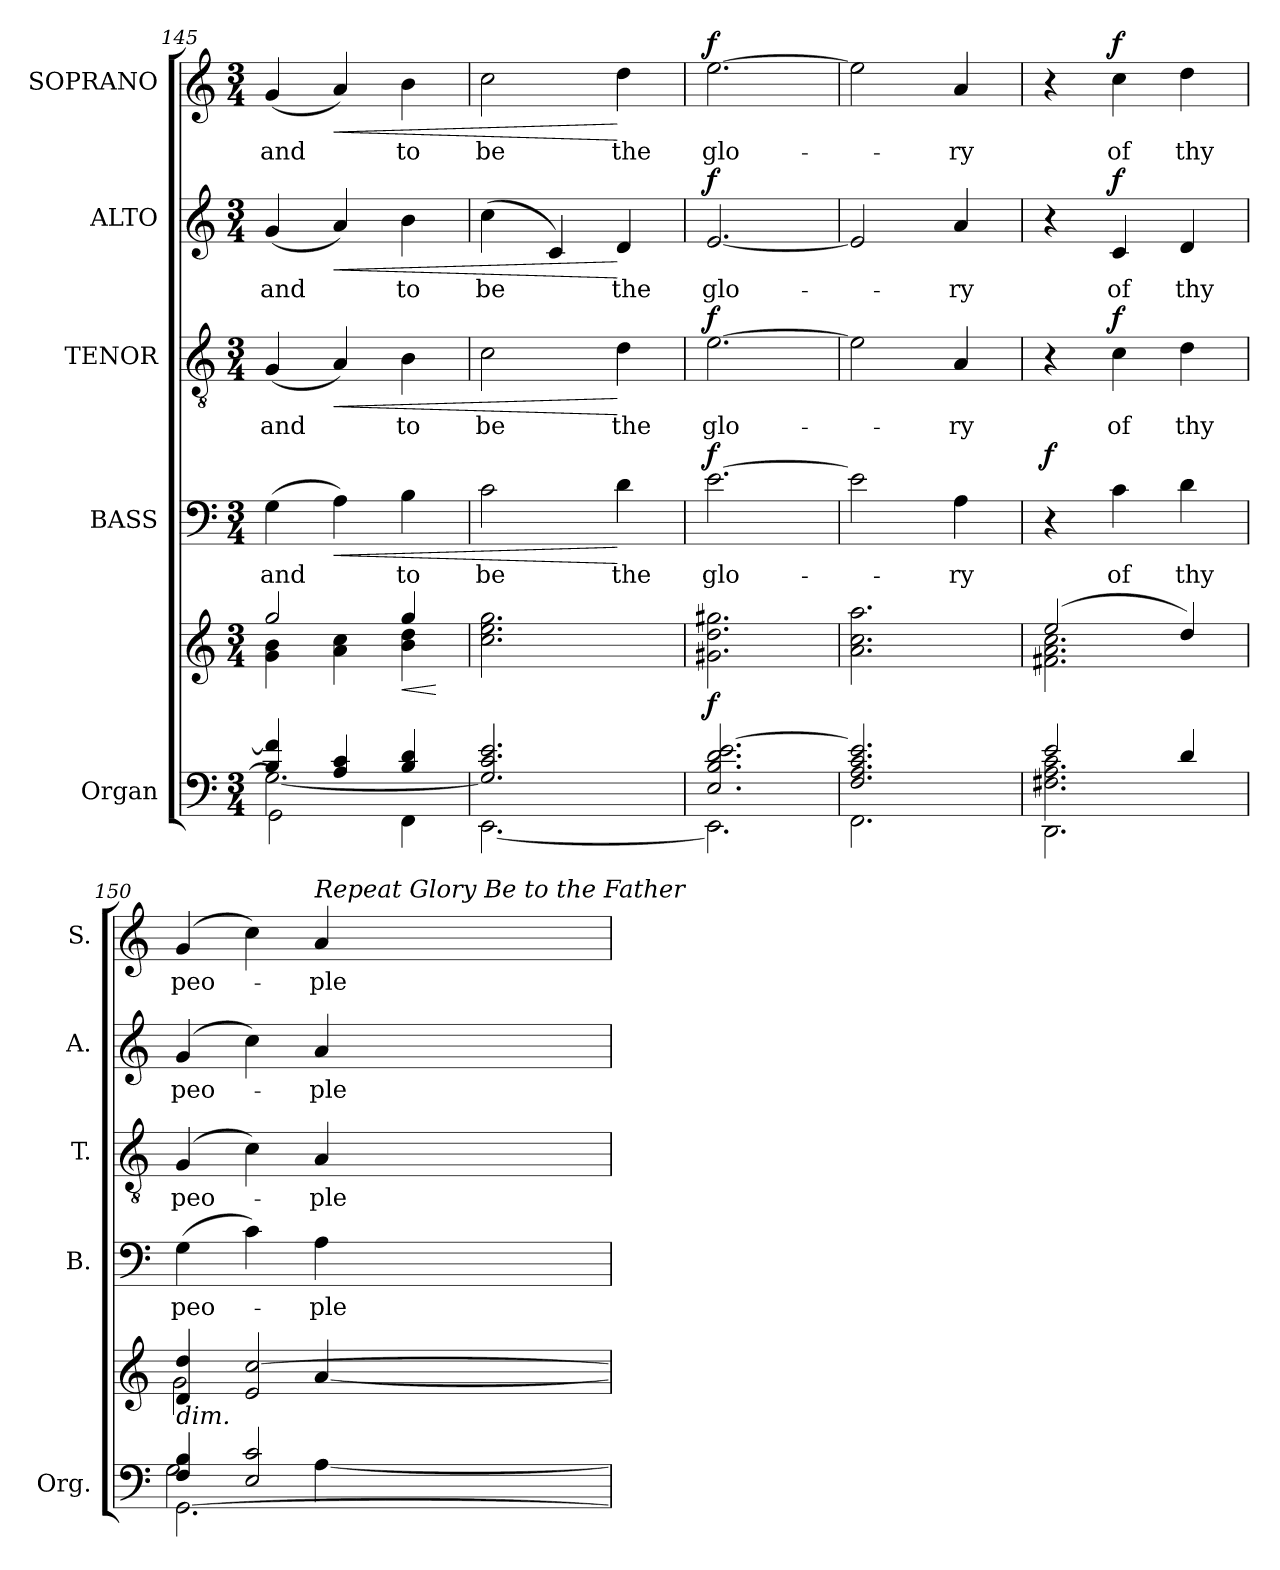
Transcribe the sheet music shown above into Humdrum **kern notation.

**kern	**kern	**dynam	**kern	**text	**dynam	**kern	**text	**dynam	**kern	**text	**dynam	**kern	**text	**dynam
*part5	*part5	*part5	*part4	*part4	*part4	*part3	*part3	*part3	*part2	*part2	*part2	*part1	*part1	*part1
*staff6	*staff5	*staff5/6	*staff4	*staff4	*staff4	*staff3	*staff3	*staff3	*staff2	*staff2	*staff2	*staff1	*staff1	*staff1
*I"Organ	*	*	*I"BASS	*	*	*I"TENOR	*	*	*I"ALTO	*	*	*I"SOPRANO	*	*
*I'Org.	*	*	*I'B.	*	*	*I'T.	*	*	*I'A.	*	*	*I'S.	*	*
*clefF4	*clefG2	*	*clefF4	*	*	*clefGv2	*	*	*clefG2	*	*	*clefG2	*	*
*	*	*	*	*	*	*ITrd7c12	*	*	*	*	*	*	*	*
*k[]	*k[]	*	*k[]	*	*	*k[]	*	*	*k[]	*	*	*k[]	*	*
*C:	*C:	*	*C:	*	*	*C:	*	*	*C:	*	*	*C:	*	*
*M3/4	*M3/4	*	*M3/4	*	*	*M3/4	*	*	*M3/4	*	*	*M3/4	*	*
=145	=145	=145	=145	=145	=145	=145	=145	=145	=145	=145	=145	=145	=145	=145
*^	*^	*	*	*	*	*	*	*	*	*	*	*	*	*
*	*^	*	*	*	*	*	*	*	*	*	*	*	*	*	*	*
!	!	!	!	!	!	!	!LO:LY:b:color=#000000	!	!	!	!	!	!	!	!	!	!
!	!	!	!	!	!	!	!	!	!	!LO:LY:b:color=#000000	!	!	!	!	!	!	!
!	!	!	!	!	!	!	!	!	!	!	!	!	!LO:LY:b:color=#000000	!	!	!	!
!	!	!	!	!	!	!	!	!	!	!	!	!	!	!	!	!LO:LY:b:color=#000000	!
4Bi/ 4fi]	2.Gi\_<	2GGi\	2ggi/	4gi\ 4bi	.	(4Gi\	and	.	(4GGi/	and	.	(4gi/	and	.	(4gi/	and	.
!	!	!	!	!	!	!	!	!LO:HP:b	!	!	!LO:HP:b	!	!	!LO:HP:b	!	!	!LO:HP:b
4Ai/ 4ci	.	.	.	4ai\ 4cci	.	4Ai\)	.	<	4AAi/)	.	<	4ai/)	.	<	4ai/)	.	<
!	!	!	!	!	!LO:HP:b	!	!	!	!	!	!	!	!	!	!	!	!
!	!	!	!	!	!	!	!LO:LY:b:color=#000000	!	!	!	!	!	!	!	!	!	!
!	!	!	!	!	!	!	!	!	!	!LO:LY:b:color=#000000	!	!	!	!	!	!	!
!	!	!	!	!	!	!	!	!	!	!	!	!	!LO:LY:b:color=#000000	!	!	!	!
!	!	!	!	!	!	!	!	!	!	!	!	!	!	!	!	!LO:LY:b:color=#000000	!
4Bi/ 4di	.	4FFi\	4ggi/	4bi\ 4ddi	<	4Bi\	to	.	4BBi\	to	.	4bi\	to	.	4bi\	to	.
*v	*v	*v	*	*	*	*	*	*	*	*	*	*	*	*	*	*	*
*	*v	*v	*	*	*	*	*	*	*	*	*	*	*	*	*
.	.	[	.	.	.	.	.	.	.	.	.	.	.	.
=146	=146	=146	=146	=146	=146	=146	=146	=146	=146	=146	=146	=146	=146	=146
*^	*	*	*	*	*	*	*	*	*	*	*	*	*	*
!	!	!	!	!	!LO:LY:b:color=#000000	!	!	!	!	!	!	!	!	!	!
!	!	!	!	!	!	!	!	!LO:LY:b:color=#000000	!	!	!	!	!	!	!
!	!	!	!	!	!	!	!	!	!	!	!LO:LY:b:color=#000000	!	!	!	!
!	!	!	!	!	!	!	!	!	!	!	!	!	!	!LO:LY:b:color=#000000	!
2.Gi/] 2.ci 2.ei	[<2.EEi\	2.cci\ 2.eei 2.ggi	.	2ci\	be	.	2Ci\	be	.	(4cci\	be	.	2cci\	be	.
.	.	.	.	.	.	.	.	.	.	4ci/)	.	.	.	.	.
!	!	!	!	!	!LO:LY:b:color=#000000	!	!	!	!	!	!	!	!	!	!
!	!	!	!	!	!	!	!	!LO:LY:b:color=#000000	!	!	!	!	!	!	!
!	!	!	!	!	!	!	!	!	!	!	!LO:LY:b:color=#000000	!	!	!	!
!	!	!	!	!	!	!	!	!	!	!	!	!	!	!LO:LY:b:color=#000000	!
.	.	.	.	4di\	the	[	4Di\	the	[	4di/	the	[	4ddi\	the	[
=147	=147	=147	=147	=147	=147	=147	=147	=147	=147	=147	=147	=147	=147	=147	=147
!	!	!	!	!	!LO:LY:b:color=#000000	!	!	!	!	!	!	!	!	!	!
!	!	!	!	!	!	!	!	!LO:LY:b:color=#000000	!	!	!	!	!	!	!
!	!	!	!	!	!	!	!	!	!	!	!LO:LY:b:color=#000000	!	!	!	!
!	!	!	!	!	!	!	!	!	!	!	!	!	!	!LO:LY:b:color=#000000	!
2.Ei/ 2.Bi 2.di [>2.ei	2.EEi\]	2.g#Xi\ 2.ddi 2.gg#Xi	f	[>2.ei\	glo-	f	[>2.Ei\	glo-	f	[<2.ei/	glo-	f	[>2.eei\	glo-	f
=148	=148	=148	=148	=148	=148	=148	=148	=148	=148	=148	=148	=148	=148	=148	=148
2.Fi/ 2.Ai 2.ci 2.ei]	2.FFi\	2.ai\ 2.cci 2.aai	.	2ei\]	.	.	2Ei\]	.	.	2ei/]	.	.	2eei\]	.	.
!	!	!	!	!	!LO:LY:b:color=#000000	!	!	!	!	!	!	!	!	!	!
!	!	!	!	!	!	!	!	!LO:LY:b:color=#000000	!	!	!	!	!	!	!
!	!	!	!	!	!	!	!	!	!	!	!LO:LY:b:color=#000000	!	!	!	!
!	!	!	!	!	!	!	!	!	!	!	!	!	!	!LO:LY:b:color=#000000	!
.	.	.	.	4Ai\	-ry	.	4AAi/	-ry	.	4ai/	-ry	.	4ai/	-ry	.
=149	=149	=149	=149	=149	=149	=149	=149	=149	=149	=149	=149	=149	=149	=149	=149
*	*^	*^	*	*	*	*	*	*	*	*	*	*	*	*	*
2ei/	2.F#Xi\ 2.Ai 2.ci	2.DDi\	(2eei/	2.f#Xi\ 2.ai 2.cci	.	4r	.	f	4r	.	.	4r	.	.	4r	.	.
!	!	!	!	!	!	!	!LO:LY:b:color=#000000	!	!	!	!	!	!	!	!	!	!
!	!	!	!	!	!	!	!	!	!	!LO:LY:b:color=#000000	!	!	!	!	!	!	!
!	!	!	!	!	!	!	!	!	!	!	!	!	!LO:LY:b:color=#000000	!	!	!	!
!	!	!	!	!	!	!	!	!	!	!	!	!	!	!	!	!LO:LY:b:color=#000000	!
.	.	.	.	.	.	4ci\	of	.	4Ci\	of	f	4ci/	of	f	4cci\	of	f
!	!	!	!	!	!	!	!LO:LY:b:color=#000000	!	!	!	!	!	!	!	!	!	!
!	!	!	!	!	!	!	!	!	!	!LO:LY:b:color=#000000	!	!	!	!	!	!	!
!	!	!	!	!	!	!	!	!	!	!	!	!	!LO:LY:b:color=#000000	!	!	!	!
!	!	!	!	!	!	!	!	!	!	!	!	!	!	!	!	!LO:LY:b:color=#000000	!
4di/	.	.	4ddi/)	.	.	4di\	thy	.	4Di\	thy	.	4di/	thy	.	4ddi\	thy	.
=150	=150	=150	=150	=150	=150	=150	=150	=150	=150	=150	=150	=150	=150	=150	=150	=150	=150
!	!	!	!	!	!	!	!LO:LY:b:color=#000000	!	!	!	!	!	!	!	!	!	!
!	!	!	!	!	!	!	!	!	!	!LO:LY:b:color=#000000	!	!	!	!	!	!	!
!	!	!	!	!	!	!	!	!	!	!	!	!	!LO:LY:b:color=#000000	!	!	!	!
!	!	!	!LO:TX:b:i:t=dim.	!	!	!	!	!	!	!	!	!	!	!	!	!	!
!	!	!	!	!	!	!	!	!	!	!	!	!	!	!	!	!LO:LY:b:color=#000000	!
4Fi/ 4Bi	2Gi\	[<2.GGi\	4di/ 4ddi	2gi\	.	(4Gi\	peo-	.	(4GGi/	peo-	.	(4gi/	peo-	.	(4gi/	peo-	.
2Ei/ 2ci	.	.	2ei/ [>2cci	.	.	4ci\)	.	.	4Ci\)	.	.	4cci\)	.	.	4cci\)	.	.
!	!	!	!	!	!	!	!LO:LY:b:color=#000000	!	!	!	!	!	!	!	!	!	!
!	!	!	!	!	!	!	!	!	!	!LO:LY:b:color=#000000	!	!	!	!	!	!	!
!	!	!	!	!	!	!	!	!	!	!	!	!	!LO:LY:b:color=#000000	!	!	!	!
!	!	!	!	!	!	!	!	!	!	!	!	!	!	!	!LO:TX:a:i:t=Repeat Glory Be to the Father	!	!
!	!	!	!	!	!	!	!	!	!	!	!	!	!	!	!	!LO:LY:b:color=#000000	!
.	[>4Ai\	.	.	[<4ai/	.	4Ai\	-ple	.	4AAi/	-ple	.	4ai/	-ple	.	4ai/	-ple	.
*v	*v	*v	*	*	*	*	*	*	*	*	*	*	*	*	*	*	*
*	*v	*v	*	*	*	*	*	*	*	*	*	*	*	*	*
=	=	=	=	=	=	=	=	=	=	=	=	=	=	=
*-	*-	*-	*-	*-	*-	*-	*-	*-	*-	*-	*-	*-	*-	*-
